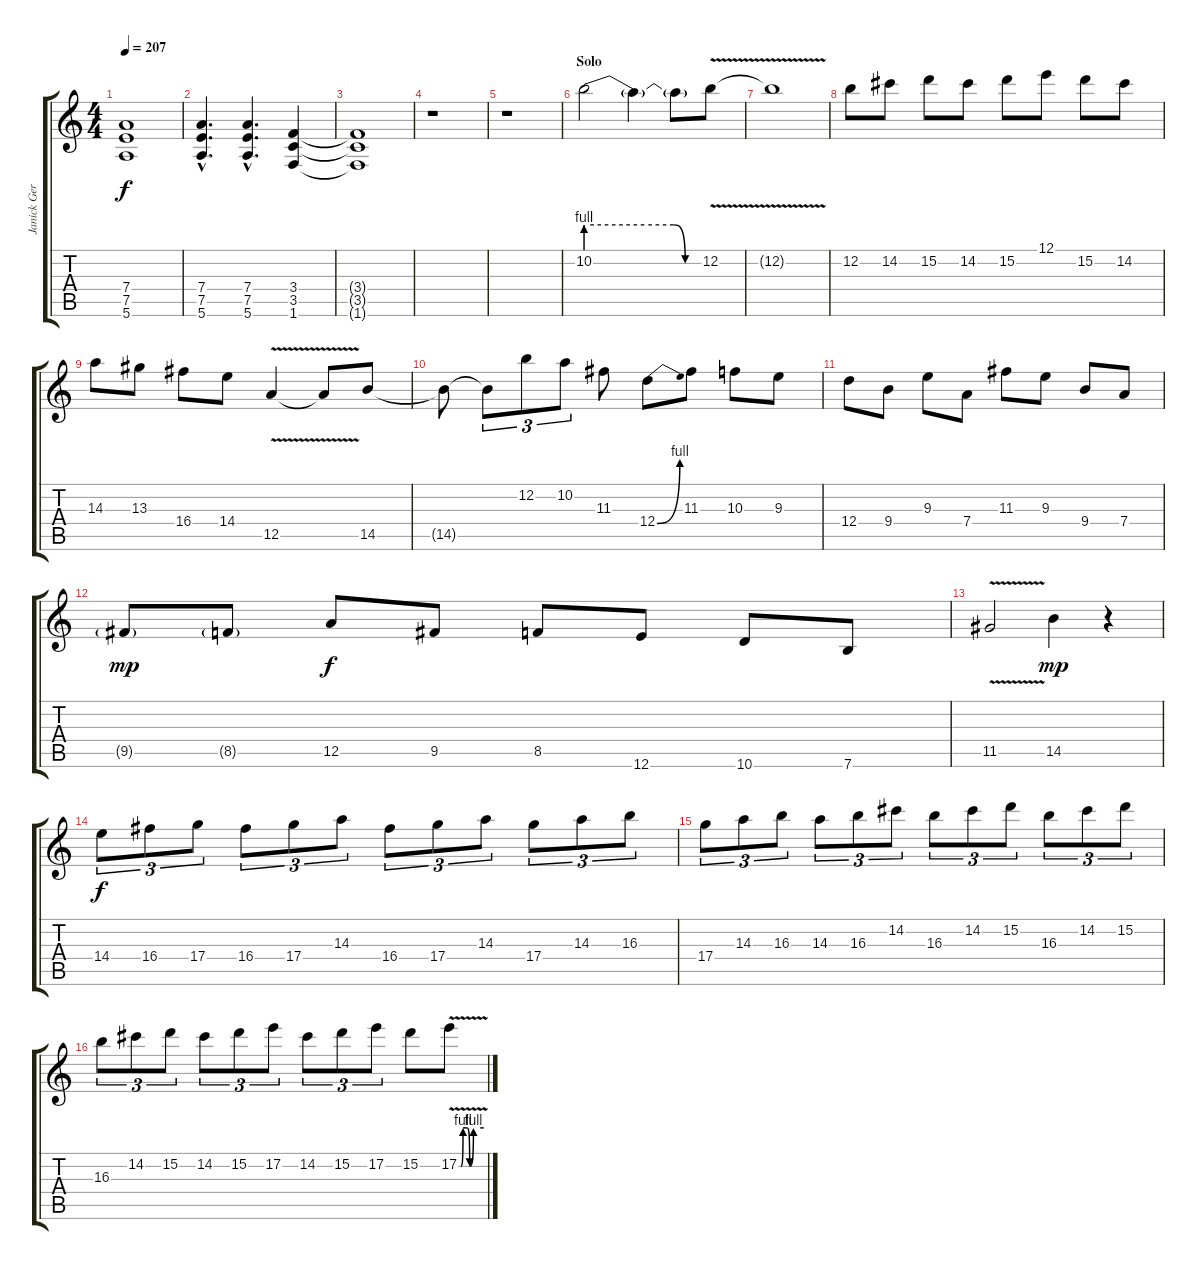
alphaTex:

\track ("Janick Gers" "Janick Ger") {instrument distortionguitar}
\staff {score tabs}
\tuning (E4 B3 G3 D3 A2 E2) {hide}
\ts (4 4)
\tempo 207
\clef g2
\ks c
(7.4{t} 7.5{t} 5.6{t}).1{dy f} |
(7.4{hac} 7.5{hac} 5.6{hac}).4{d} (7.4{hac} 7.5{hac} 5.6{hac}).4{d} (3.4 3.5 1.6).4 |
(3.4{t} 3.5{t} 1.6{t}).1 |
r.1 |
r.1 |
\section ("" "Solo")
10.2{be (custom 0 4 30 4 45 4 51 0 60 0)}.2 10.2{t}.4 10.2{t}.8 12.2{v}.8 |
12.2{t}.1 |
12.2.8 14.2.8 15.2.8 14.2.8 15.2.8 12.1.8 15.2.8 14.2.8 |
14.3.8 13.3.8 16.4.8 14.4.8 12.5{v}.4 12.5{t}.8 14.5.8 |
14.5{t}.8 14.5{t}.8{tu (3 2)} 12.2.8{tu (3 2)} 10.2.8{tu (3 2)} 11.3.8 12.4{be (bend 0 0 60 4)}.8 11.3.8 10.3.8 9.3.8 |
12.4.8 9.4.8 9.3.8 7.4.8 11.3.8 9.3.8 9.4.8 7.4.8 |
9.5{g}.8{dy mp} 8.5{g}.8 12.5.8{dy f} 9.5.8 8.5.8 12.6.8 10.6.8 7.6.8 |
11.5{v}.2{instrument guitarharmonics} 14.5.4{dy mp instrument distortionguitar} r.4 |
14.4.8{tu (3 2) dy f} 16.4.8{tu (3 2)} 17.4.8{tu (3 2)} 16.4.8{tu (3 2)} 17.4.8{tu (3 2)} 14.3.8{tu (3 2)} 16.4.8{tu (3 2)} 17.4.8{tu (3 2)} 14.3.8{tu (3 2)} 17.4.8{tu (3 2)} 14.3.8{tu (3 2)} 16.3.8{tu (3 2)} |
17.4.8{tu (3 2)} 14.3.8{tu (3 2)} 16.3.8{tu (3 2)} 14.3.8{tu (3 2)} 16.3.8{tu (3 2)} 14.2.8{tu (3 2)} 16.3.8{tu (3 2)} 14.2.8{tu (3 2)} 15.2.8{tu (3 2)} 16.3.8{tu (3 2)} 14.2.8{tu (3 2)} 15.2.8{tu (3 2)} |
16.3.8{tu (3 2)} 14.2.8{tu (3 2)} 15.2.8{tu (3 2)} 14.2.8{tu (3 2)} 15.2.8{tu (3 2)} 17.2.8{tu (3 2)} 14.2.8{tu (3 2)} 15.2.8{tu (3 2)} 17.2.8{tu (3 2)} 15.2.8 17.2{be (custom 0 0 5 0 10 4 20 4 26 0 35 4 60 4) v}.8
